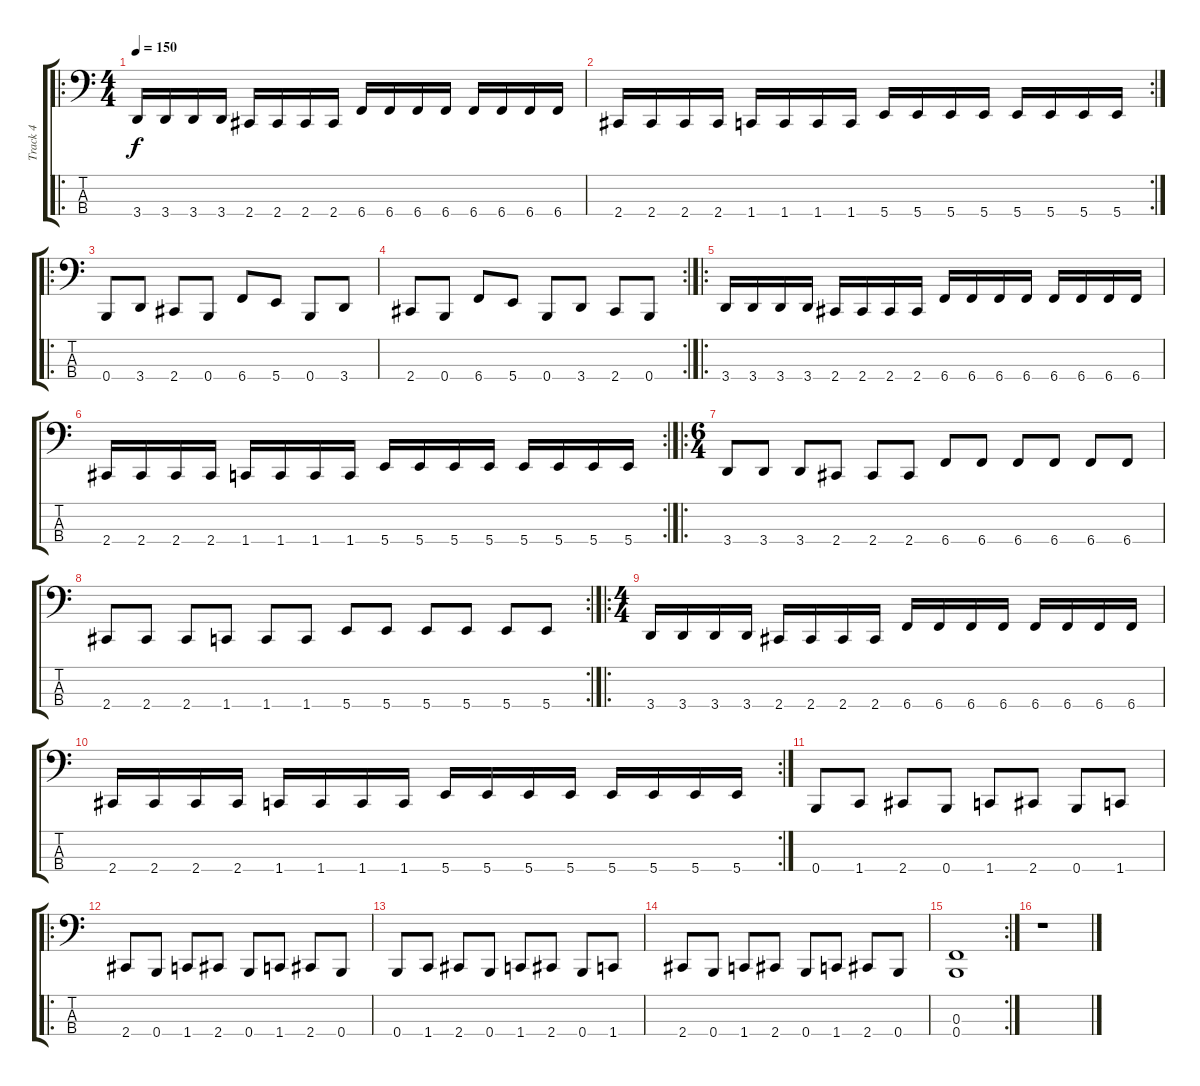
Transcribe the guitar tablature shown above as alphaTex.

\track ("Track 4" "Track 4") {instrument electricbasspick}
\staff {score tabs}
\tuning (Eb2 Bb1 F1 B0) {hide}
\ro
\ts (4 4)
\tempo 150
\clef f4
\ks c
3.4.16{dy f} 3.4.16 3.4.16 3.4.16 2.4.16 2.4.16 2.4.16 2.4.16 6.4.16 6.4.16 6.4.16 6.4.16 6.4.16 6.4.16 6.4.16 6.4.16 |
\rc 2
2.4.16 2.4.16 2.4.16 2.4.16 1.4.16 1.4.16 1.4.16 1.4.16 5.4.16 5.4.16 5.4.16 5.4.16 5.4.16 5.4.16 5.4.16 5.4.16 |
\ro
0.4.8 3.4.8 2.4.8 0.4.8 6.4.8 5.4.8 0.4.8 3.4.8 |
\rc 2
2.4.8 0.4.8 6.4.8 5.4.8 0.4.8 3.4.8 2.4.8 0.4.8 |
\ro
3.4.16 3.4.16 3.4.16 3.4.16 2.4.16 2.4.16 2.4.16 2.4.16 6.4.16 6.4.16 6.4.16 6.4.16 6.4.16 6.4.16 6.4.16 6.4.16 |
\rc 2
2.4.16 2.4.16 2.4.16 2.4.16 1.4.16 1.4.16 1.4.16 1.4.16 5.4.16 5.4.16 5.4.16 5.4.16 5.4.16 5.4.16 5.4.16 5.4.16 |
\ro
\ts (6 4)
3.4.8 3.4.8 3.4.8 2.4.8 2.4.8 2.4.8 6.4.8 6.4.8 6.4.8 6.4.8 6.4.8 6.4.8 |
\rc 2
2.4.8 2.4.8 2.4.8 1.4.8 1.4.8 1.4.8 5.4.8 5.4.8 5.4.8 5.4.8 5.4.8 5.4.8 |
\ro
\ts (4 4)
3.4.16 3.4.16 3.4.16 3.4.16 2.4.16 2.4.16 2.4.16 2.4.16 6.4.16 6.4.16 6.4.16 6.4.16 6.4.16 6.4.16 6.4.16 6.4.16 |
\rc 2
2.4.16 2.4.16 2.4.16 2.4.16 1.4.16 1.4.16 1.4.16 1.4.16 5.4.16 5.4.16 5.4.16 5.4.16 5.4.16 5.4.16 5.4.16 5.4.16 |
0.4.8 1.4.8 2.4.8 0.4.8 1.4.8 2.4.8 0.4.8 1.4.8 |
\ro
2.4.8 0.4.8 1.4.8 2.4.8 0.4.8 1.4.8 2.4.8 0.4.8 |
0.4.8 1.4.8 2.4.8 0.4.8 1.4.8 2.4.8 0.4.8 1.4.8 |
2.4.8 0.4.8 1.4.8 2.4.8 0.4.8 1.4.8 2.4.8 0.4.8 |
\rc 2
(0.3 0.4).1 |
r.1
